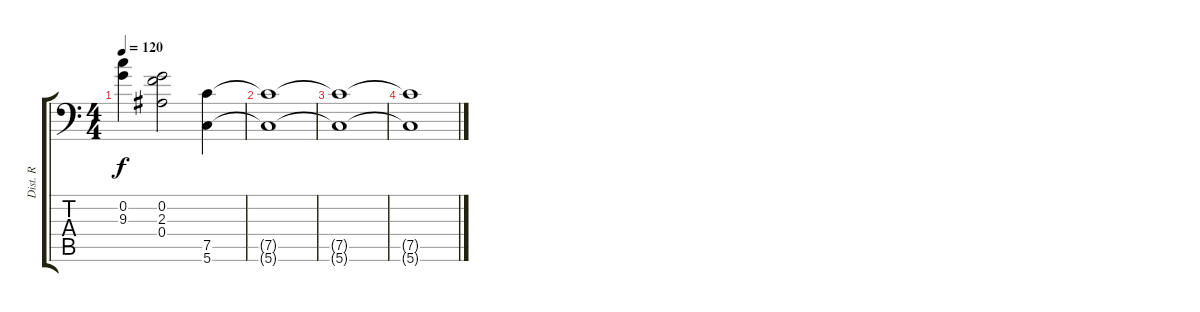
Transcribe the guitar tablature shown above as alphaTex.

\track ("Dist. R" "Dist. R") {instrument distortionguitar}
\staff {score tabs}
\tuning (C4 G3 Eb3 Bb2 F2 G1) {hide}
\ts (4 4)
\tempo 120
\clef f4
\ks c
(0.2 9.3).4{dy f} (0.2 2.3 0.4).2 (7.5 5.6).4 |
(7.5{t} 5.6{t}).1 |
(7.5{t} 5.6{t}).1 |
(7.5{t} 5.6{t}).1
